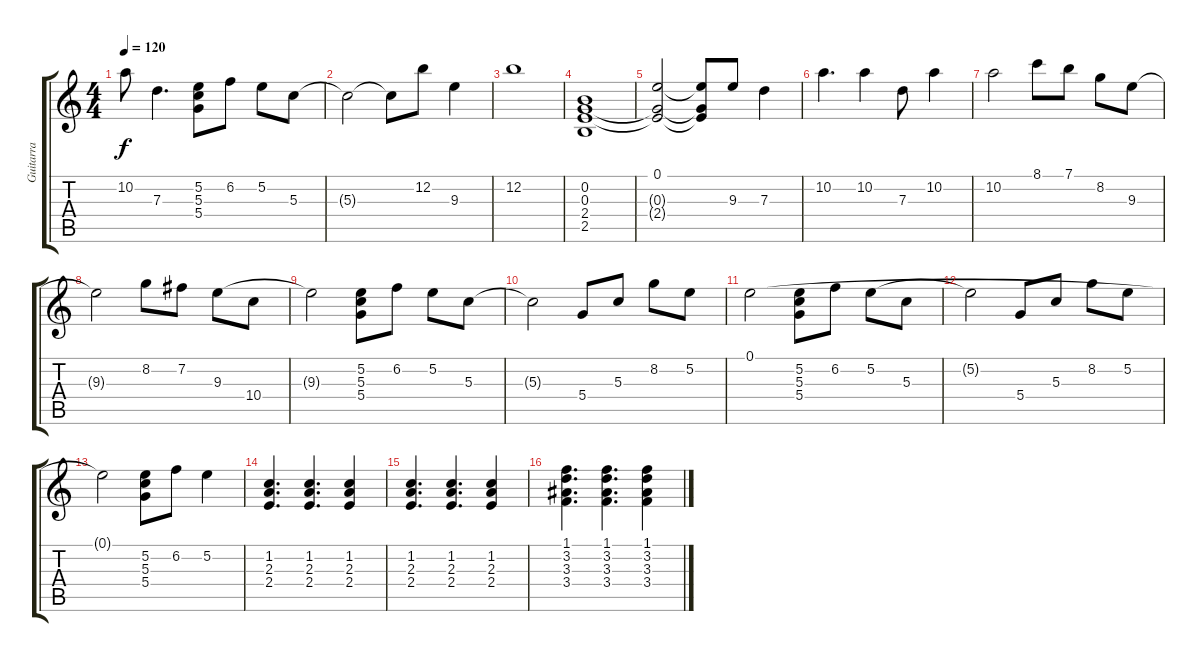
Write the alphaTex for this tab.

\track ("Guitarra" "Guitarra") {instrument electricguitarjazz}
\staff {score tabs}
\tuning (E4 B3 G3 D3 A2 E2) {hide}
\ts (4 4)
\tempo 120
\clef g2
\ks c
10.2.8{dy f} 7.3.4{d} (5.2 5.3 5.4).8 6.2.8 5.2.8 5.3.8 |
5.3{t}.2 5.3{t}.8 12.2.8 9.3.4 |
12.2.1 |
(0.2 0.3 2.4 2.5).1 |
(0.1 0.3{t} 2.4{t}).2 (0.1{t} 0.3{t} 2.4{t}).8 9.3.8 7.3.4 |
10.2.4{d} 10.2.4 7.3.8 10.2.4 |
10.2.2 8.1.8 7.1.8 8.2.8 9.3.8 |
9.3{t}.2 8.2.8 7.2.8 9.3.8 10.4.8 |
9.3{t}.2 (5.2 5.3 5.4).8 6.2.8 5.2.8 5.3.8 |
5.3{t}.2 5.4.8 5.3.8 8.2.8 5.2.8 |
0.1.2 (5.2 5.3 5.4).8 6.2.8 5.2.8 5.3.8 |
5.2{t}.2 5.4.8 5.3.8 8.2.8 5.2.8 |
0.1{t}.2 (5.2 5.3 5.4).8 6.2.8 5.2.4 |
(1.2 2.3 2.4).4{d} (1.2 2.3 2.4).4{d} (1.2 2.3 2.4).4 |
(1.2 2.3 2.4).4{d} (1.2 2.3 2.4).4{d} (1.2 2.3 2.4).4 |
(1.1 3.2 3.3 3.4).4{d} (1.1 3.2 3.3 3.4).4{d} (1.1 3.2 3.3 3.4).4
